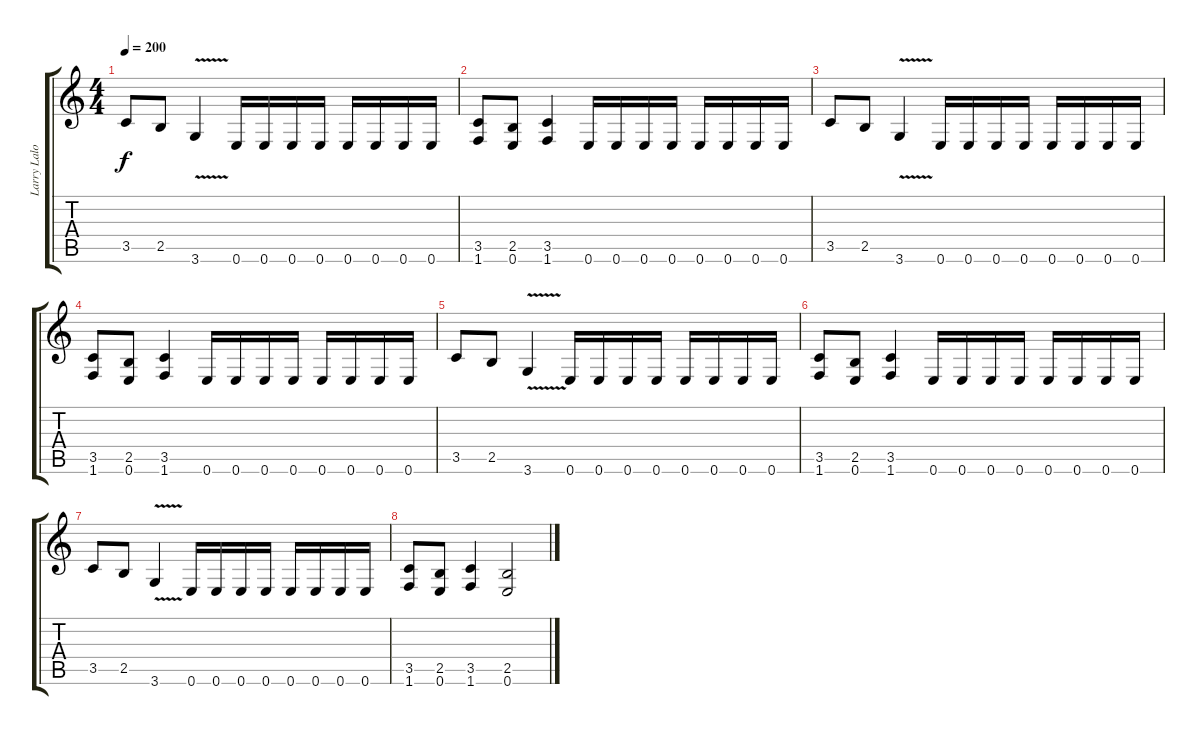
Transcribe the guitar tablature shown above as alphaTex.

\track ("Larry Lalonde" "Larry Lalo") {instrument distortionguitar}
\staff {score tabs}
\tuning (E4 B3 G3 D3 A2 E2) {hide}
\ts (4 4)
\tempo 200
\clef g2
\ks c
3.5.8{dy f} 2.5.8 3.6{v}.4 0.6.16 0.6.16 0.6.16 0.6.16 0.6.16 0.6.16 0.6.16 0.6.16 |
(3.5 1.6).8 (2.5 0.6).8 (3.5 1.6).4 0.6.16 0.6.16 0.6.16 0.6.16 0.6.16 0.6.16 0.6.16 0.6.16 |
3.5.8 2.5.8 3.6{v}.4 0.6.16 0.6.16 0.6.16 0.6.16 0.6.16 0.6.16 0.6.16 0.6.16 |
(3.5 1.6).8 (2.5 0.6).8 (3.5 1.6).4 0.6.16 0.6.16 0.6.16 0.6.16 0.6.16 0.6.16 0.6.16 0.6.16 |
3.5.8 2.5.8 3.6{v}.4 0.6.16 0.6.16 0.6.16 0.6.16 0.6.16 0.6.16 0.6.16 0.6.16 |
(3.5 1.6).8 (2.5 0.6).8 (3.5 1.6).4 0.6.16 0.6.16 0.6.16 0.6.16 0.6.16 0.6.16 0.6.16 0.6.16 |
3.5.8 2.5.8 3.6{v}.4 0.6.16 0.6.16 0.6.16 0.6.16 0.6.16 0.6.16 0.6.16 0.6.16 |
(3.5 1.6).8 (2.5 0.6).8 (3.5 1.6).4 (2.5 0.6).2
